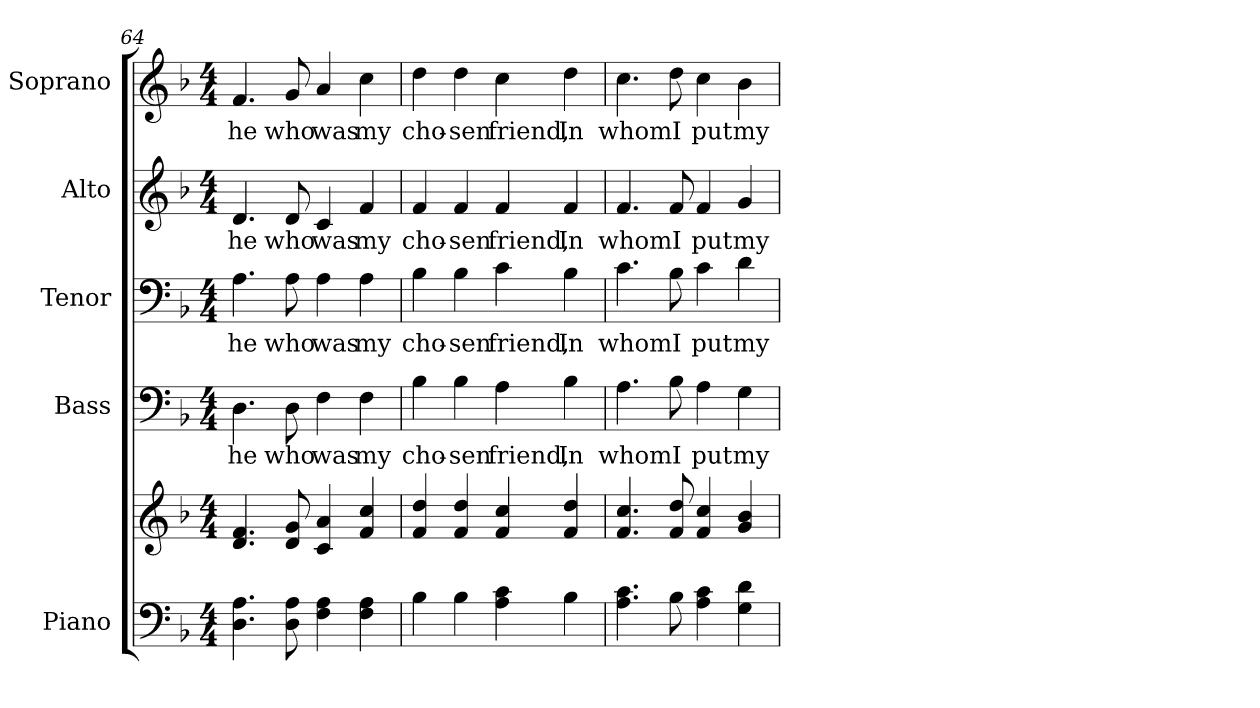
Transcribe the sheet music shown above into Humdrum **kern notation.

**kern	**kern	**kern	**text	**kern	**text	**kern	**text	**kern	**text
*part5	*part5	*part4	*part4	*part3	*part3	*part2	*part2	*part1	*part1
*staff6	*staff5	*staff4	*staff4	*staff3	*staff3	*staff2	*staff2	*staff1	*staff1
*I"Piano	*	*I"Bass	*	*I"Tenor	*	*I"Alto	*	*I"Soprano	*
*I'Pno.	*	*I'B.	*	*I'T.	*	*I'A.	*	*I'S.	*
*clefF4	*clefG2	*clefF4	*	*clefF4	*	*clefG2	*	*clefG2	*
*k[b-]	*k[b-]	*k[b-]	*	*k[b-]	*	*k[b-]	*	*k[b-]	*
*F:	*F:	*F:	*	*F:	*	*F:	*	*F:	*
*M4/4	*M4/4	*M4/4	*	*M4/4	*	*M4/4	*	*M4/4	*
=64	=64	=64	=64	=64	=64	=64	=64	=64	=64
!	!	!	!LO:LY:b:color=#000000	!	!	!	!	!	!
!	!	!	!	!	!LO:LY:b:color=#000000	!	!	!	!
!	!	!	!	!	!	!	!LO:LY:b:color=#000000	!	!
!	!	!	!	!	!	!	!	!	!LO:LY:b:color=#000000
4.Di\ 4.Ai	4.di/ 4.fi	4.Di\	he	4.Ai\	he	4.di/	he	4.fi/	he
!	!	!	!LO:LY:b:color=#000000	!	!	!	!	!	!
!	!	!	!	!	!LO:LY:b:color=#000000	!	!	!	!
!	!	!	!	!	!	!	!LO:LY:b:color=#000000	!	!
!	!	!	!	!	!	!	!	!	!LO:LY:b:color=#000000
8Di\ 8Ai	8di/ 8gi	8Di\	who	8Ai\	who	8di/	who	8gi/	who
!	!	!	!LO:LY:b:color=#000000	!	!	!	!	!	!
!	!	!	!	!	!LO:LY:b:color=#000000	!	!	!	!
!	!	!	!	!	!	!	!LO:LY:b:color=#000000	!	!
!	!	!	!	!	!	!	!	!	!LO:LY:b:color=#000000
4Fi\ 4Ai	4ci/ 4ai	4Fi\	was	4Ai\	was	4ci/	was	4ai/	was
!	!	!	!LO:LY:b:color=#000000	!	!	!	!	!	!
!	!	!	!	!	!LO:LY:b:color=#000000	!	!	!	!
!	!	!	!	!	!	!	!LO:LY:b:color=#000000	!	!
!	!	!	!	!	!	!	!	!	!LO:LY:b:color=#000000
4Fi\ 4Ai	4fi/ 4cci	4Fi\	my	4Ai\	my	4fi/	my	4cci\	my
!!LO:LB:g=z
=65	=65	=65	=65	=65	=65	=65	=65	=65	=65
!	!	!	!LO:LY:b:color=#000000	!	!	!	!	!	!
!	!	!	!	!	!LO:LY:b:color=#000000	!	!	!	!
!	!	!	!	!	!	!	!LO:LY:b:color=#000000	!	!
!	!	!	!	!	!	!	!	!	!LO:LY:b:color=#000000
4B-i\	4fi/ 4ddi	4B-i\	cho-	4B-i\	cho-	4fi/	cho-	4ddi\	cho-
!	!	!	!LO:LY:b:color=#000000	!	!	!	!	!	!
!	!	!	!	!	!LO:LY:b:color=#000000	!	!	!	!
!	!	!	!	!	!	!	!LO:LY:b:color=#000000	!	!
!	!	!	!	!	!	!	!	!	!LO:LY:b:color=#000000
4B-i\	4fi/ 4ddi	4B-i\	-sen	4B-i\	-sen	4fi/	-sen	4ddi\	-sen
!	!	!	!LO:LY:b:color=#000000	!	!	!	!	!	!
!	!	!	!	!	!LO:LY:b:color=#000000	!	!	!	!
!	!	!	!	!	!	!	!LO:LY:b:color=#000000	!	!
!	!	!	!	!	!	!	!	!	!LO:LY:b:color=#000000
4Ai\ 4ci	4fi/ 4cci	4Ai\	friend,	4ci\	friend,	4fi/	friend,	4cci\	friend,
!	!	!	!LO:LY:b:color=#000000	!	!	!	!	!	!
!	!	!	!	!	!LO:LY:b:color=#000000	!	!	!	!
!	!	!	!	!	!	!	!LO:LY:b:color=#000000	!	!
!	!	!	!	!	!	!	!	!	!LO:LY:b:color=#000000
4B-i\	4fi/ 4ddi	4B-i\	In	4B-i\	In	4fi/	In	4ddi\	In
=66	=66	=66	=66	=66	=66	=66	=66	=66	=66
!	!	!	!LO:LY:b:color=#000000	!	!	!	!	!	!
!	!	!	!	!	!LO:LY:b:color=#000000	!	!	!	!
!	!	!	!	!	!	!	!LO:LY:b:color=#000000	!	!
!	!	!	!	!	!	!	!	!	!LO:LY:b:color=#000000
4.Ai\ 4.ci	4.fi/ 4.cci	4.Ai\	whom	4.ci\	whom	4.fi/	whom	4.cci\	whom
!	!	!	!LO:LY:b:color=#000000	!	!	!	!	!	!
!	!	!	!	!	!LO:LY:b:color=#000000	!	!	!	!
!	!	!	!	!	!	!	!LO:LY:b:color=#000000	!	!
!	!	!	!	!	!	!	!	!	!LO:LY:b:color=#000000
8B-i\	8fi/ 8ddi	8B-i\	I	8B-i\	I	8fi/	I	8ddi\	I
!	!	!	!LO:LY:b:color=#000000	!	!	!	!	!	!
!	!	!	!	!	!LO:LY:b:color=#000000	!	!	!	!
!	!	!	!	!	!	!	!LO:LY:b:color=#000000	!	!
!	!	!	!	!	!	!	!	!	!LO:LY:b:color=#000000
4Ai\ 4ci	4fi/ 4cci	4Ai\	put	4ci\	put	4fi/	put	4cci\	put
!	!	!	!LO:LY:b:color=#000000	!	!	!	!	!	!
!	!	!	!	!	!LO:LY:b:color=#000000	!	!	!	!
!	!	!	!	!	!	!	!LO:LY:b:color=#000000	!	!
!	!	!	!	!	!	!	!	!	!LO:LY:b:color=#000000
4Gi\ 4di	4gi/ 4b-i	4Gi\	my	4di\	my	4gi/	my	4b-i\	my
=	=	=	=	=	=	=	=	=	=
*-	*-	*-	*-	*-	*-	*-	*-	*-	*-
